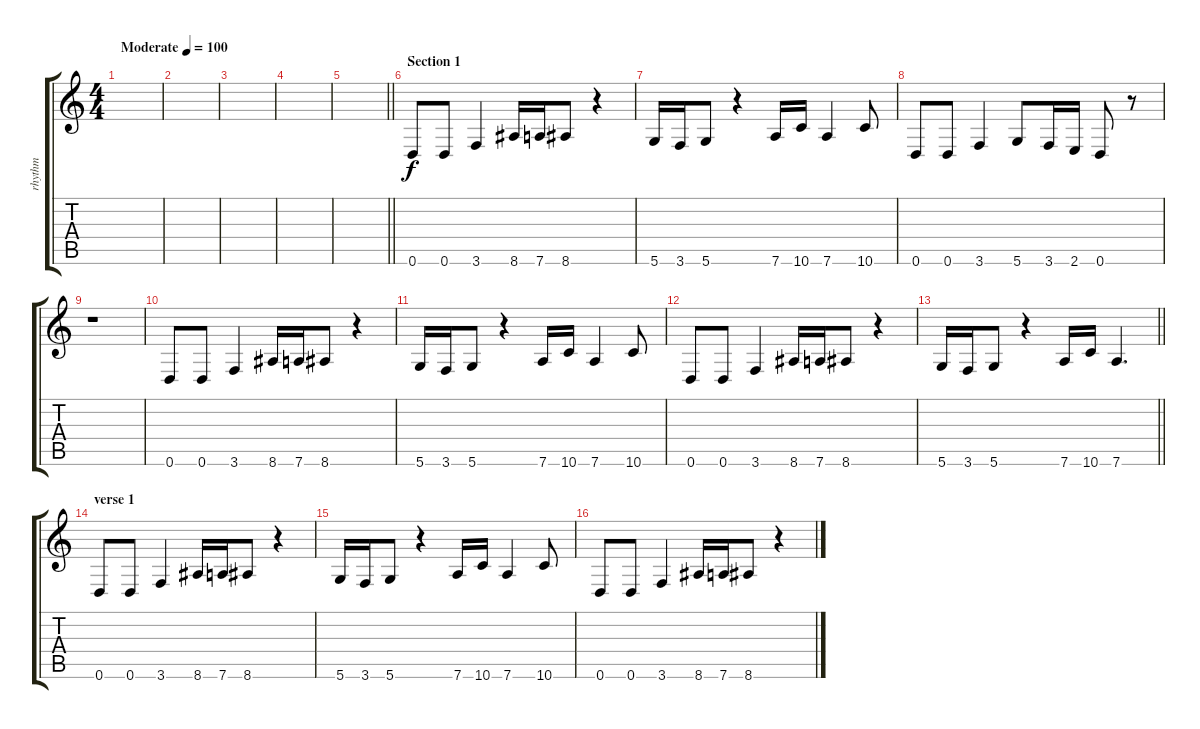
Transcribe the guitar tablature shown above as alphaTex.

\track ("rhythm" "rhythm") {instrument overdrivenguitar}
\staff {score tabs}
\tuning (E4 B3 G3 D3 A2 D2) {hide}
\ts (4 4)
\tempo (100 "Moderate")
\clef g2
\ks c
|
|
|
|
\barLineRight lightlight
|
\section ("" "Section 1")
0.6.8 0.6.8 3.6.4 8.6.16 7.6.16 8.6.8 r.4 |
5.6.16 3.6.16 5.6.8 r.4 7.6.16 10.6.16 7.6.4 10.6.8 |
0.6.8 0.6.8 3.6.4 5.6.8 3.6.16 2.6.16 0.6.8 r.8 |
r.1 |
0.6.8 0.6.8 3.6.4 8.6.16 7.6.16 8.6.8 r.4 |
5.6.16 3.6.16 5.6.8 r.4 7.6.16 10.6.16 7.6.4 10.6.8 |
0.6.8 0.6.8 3.6.4 8.6.16 7.6.16 8.6.8 r.4 |
\barLineRight lightlight
5.6.16 3.6.16 5.6.8 r.4 7.6.16 10.6.16 7.6.4{d} |
\section ("" "verse 1")
0.6.8 0.6.8 3.6.4 8.6.16 7.6.16 8.6.8 r.4 |
5.6.16 3.6.16 5.6.8 r.4 7.6.16 10.6.16 7.6.4 10.6.8 |
0.6.8 0.6.8 3.6.4 8.6.16 7.6.16 8.6.8 r.4
